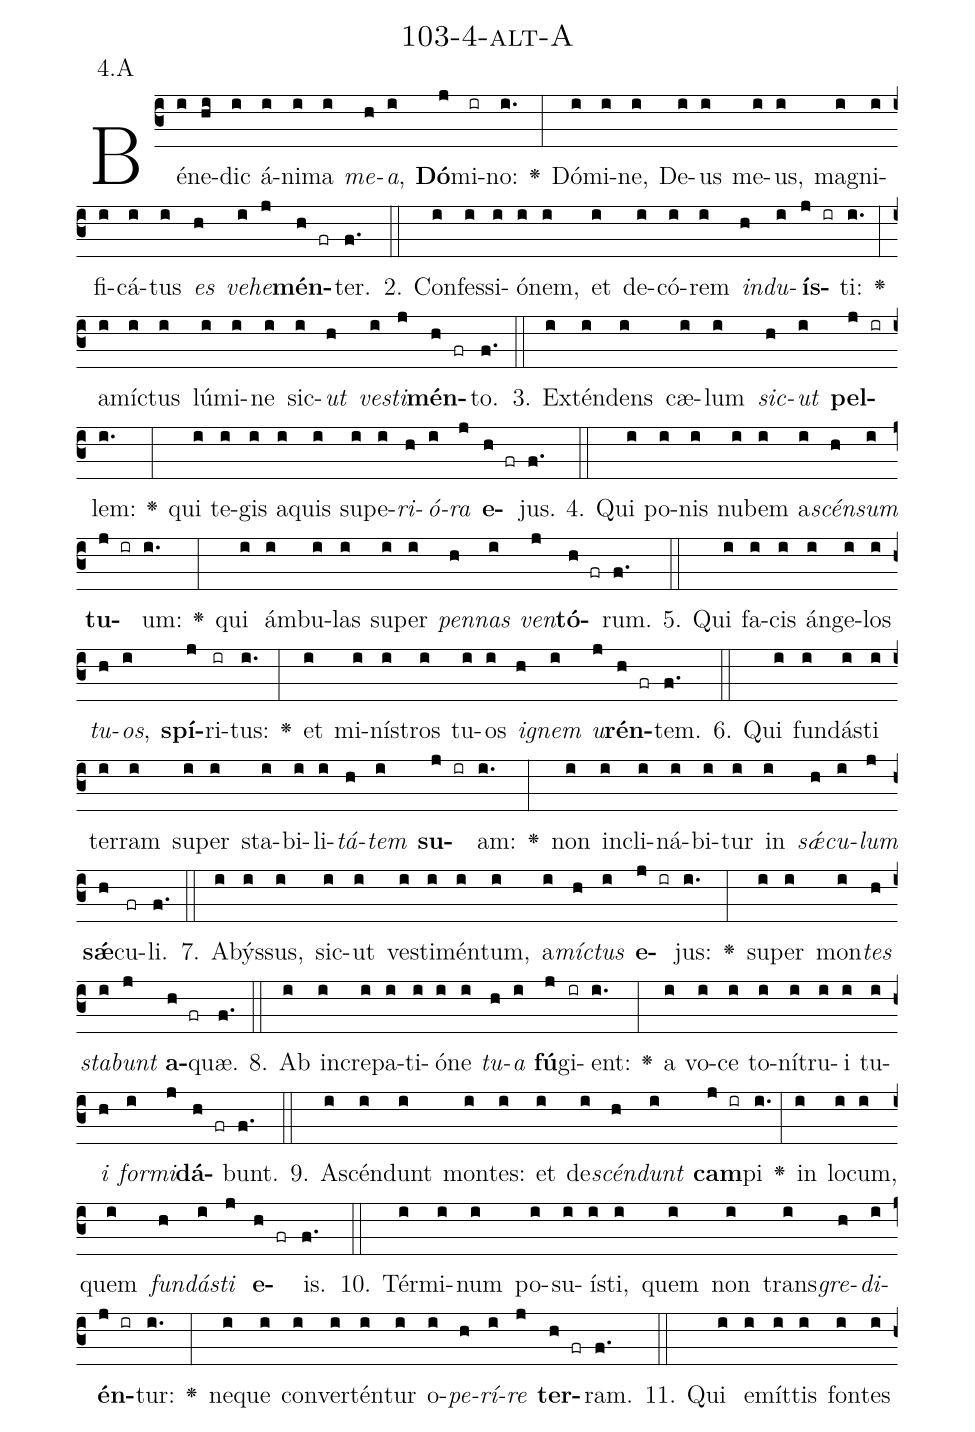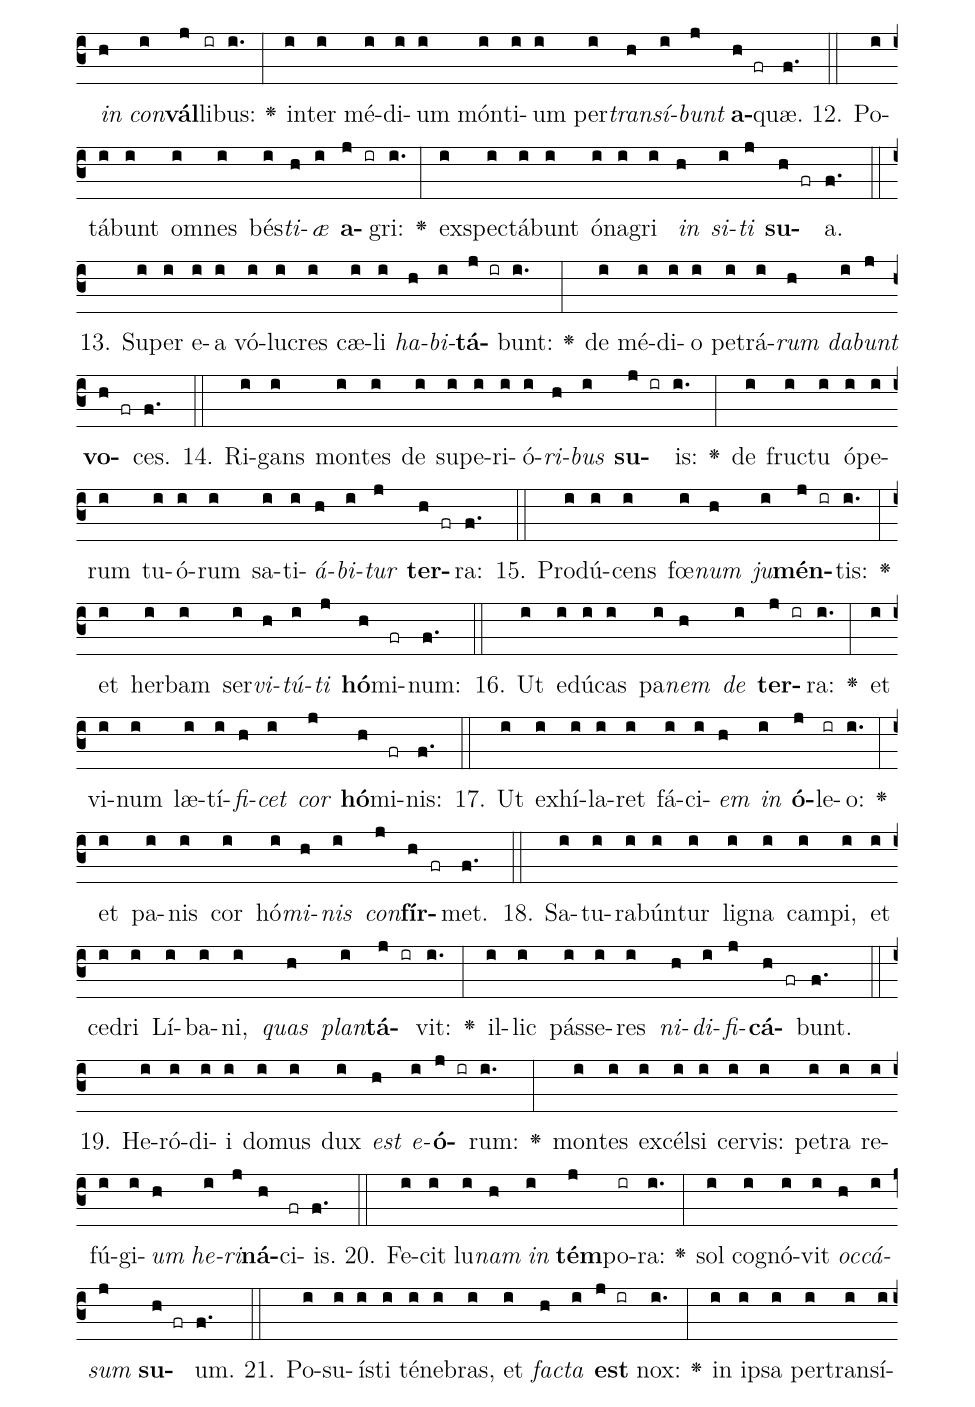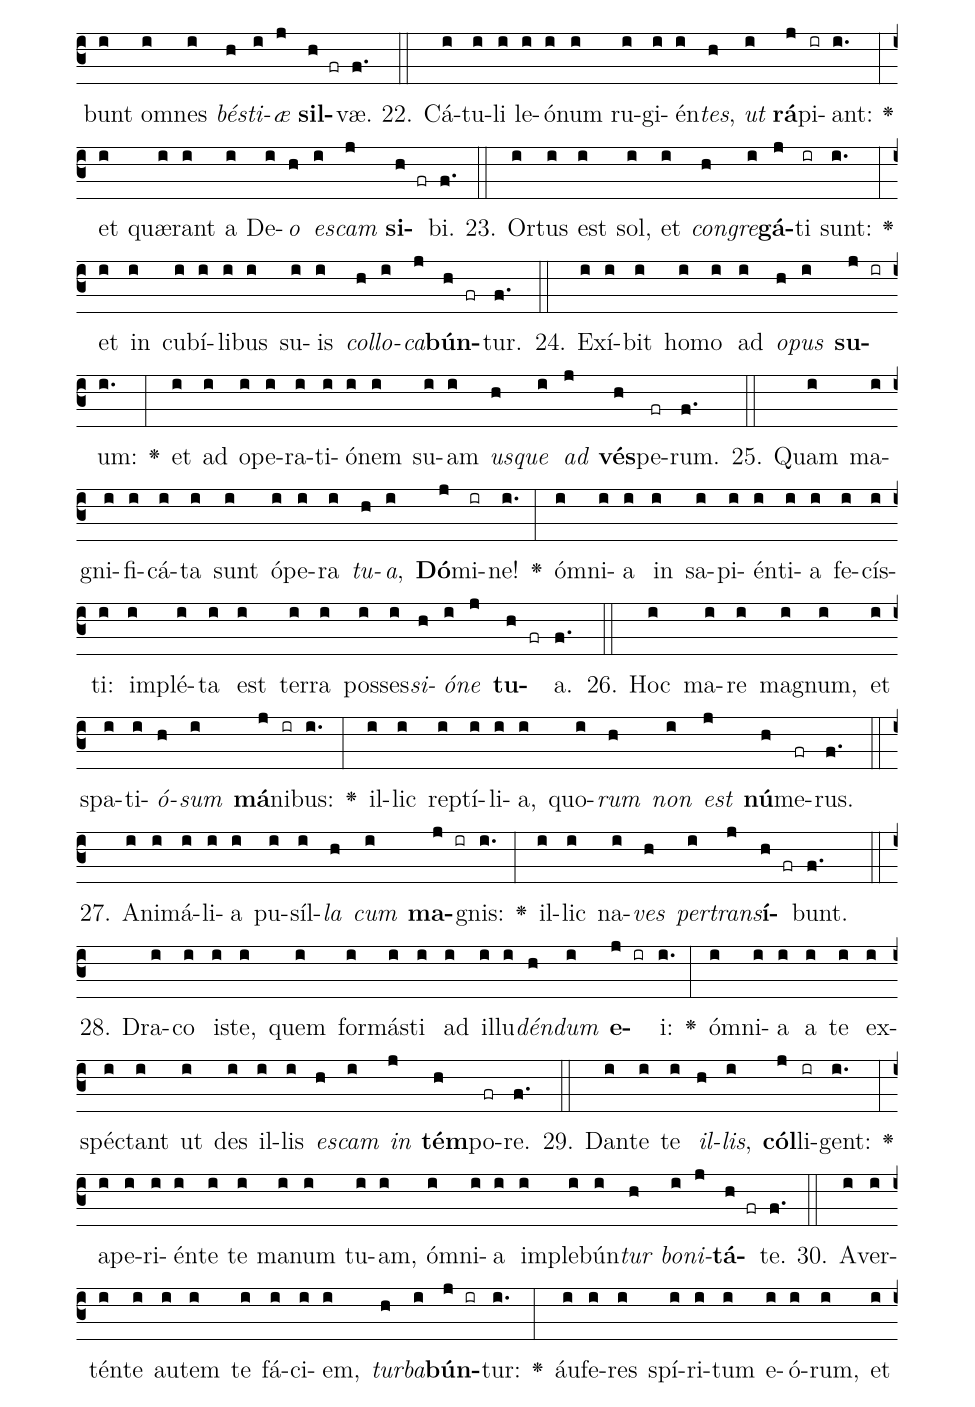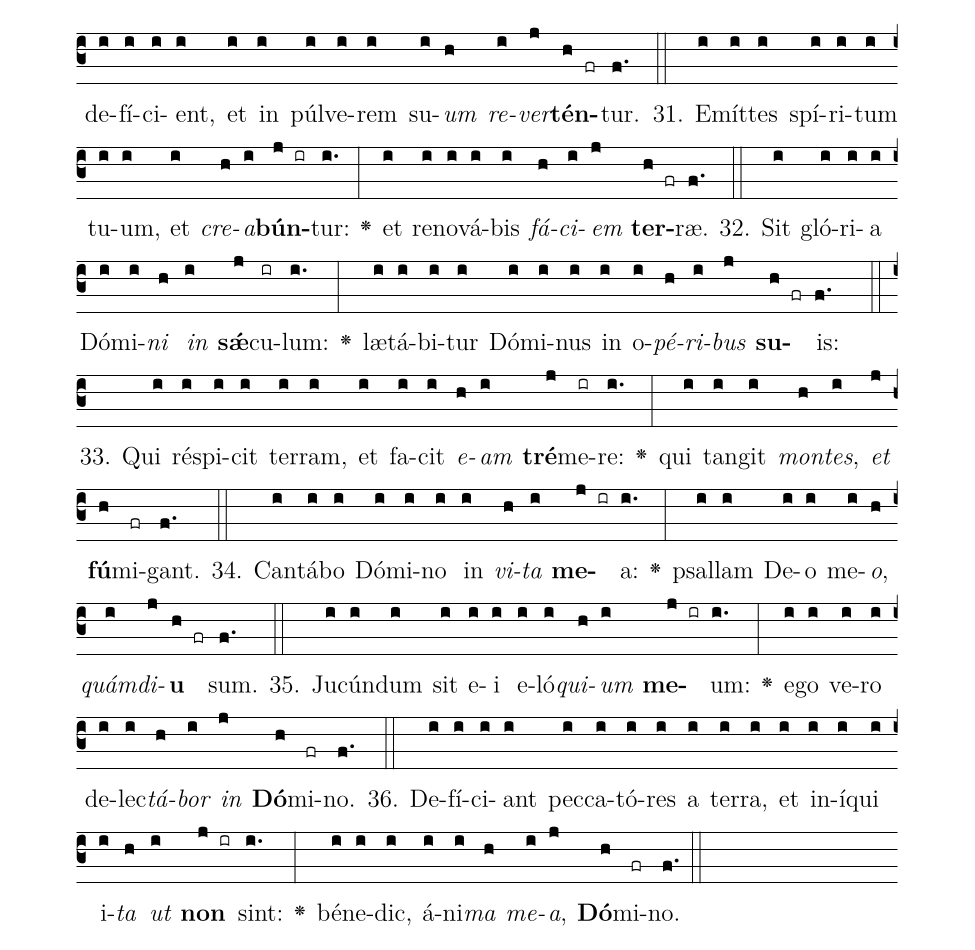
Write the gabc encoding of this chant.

name: 103-4-alt-A;
annotation: 4.A;
%%
(c3)Bé(i)ne(hi)dic(i) á(i)ni(i)ma(i) <i>me</i>(h)<i>a</i>,(i) <b>Dó</b>(j)mi(ir)no:(i.) <v>\greheightstar</v>(:) Dó(i)mi(i)ne,(i) De(i)us(i) me(i)us,(i) ma(i)gni(i)fi(i)cá(i)tus(i) <i>es</i>(h) <i>ve</i>(i)<i>he</i>(j)<b>mén</b>(h fr)ter.(f.) (::)
2. Con(i)fes(i)si(i)ó(i)nem,(i) et(i) de(i)có(i)rem(i) <i>ind</i>(h)<i>u</i>(i)<b>ís</b>(j ir)ti:(i.) <v>\greheightstar</v>(:) a(i)míc(i)tus(i) lú(i)mi(i)ne(i) sic(i)<i>ut</i>(h) <i>ves</i>(i)<i>ti</i>(j)<b>mén</b>(h fr)to.(f.) (::)
3. Ex(i)tén(i)dens(i) cæ(i)lum(i) <i>sic</i>(h)<i>ut</i>(i) <b>pel</b>(j ir)lem:(i.) <v>\greheightstar</v>(:) qui(i) te(i)gis(i) a(i)quis(i) su(i)pe(i)<i>ri</i>(h)<i>ó</i>(i)<i>ra</i>(j) <b>e</b>(h fr)jus.(f.) (::)
4. Qui(i) po(i)nis(i) nu(i)bem(i) a(i)<i>scén</i>(h)<i>sum</i>(i) <b>tu</b>(j ir)um:(i.) <v>\greheightstar</v>(:) qui(i) ám(i)bu(i)las(i) su(i)per(i) <i>pen</i>(h)<i>nas</i>(i) <i>ven</i>(j)<b>tó</b>(h fr)rum.(f.) (::)
5. Qui(i) fa(i)cis(i) án(i)ge(i)los(i) <i>tu</i>(h)<i>os</i>,(i) <b>spí</b>(j)ri(ir)tus:(i.) <v>\greheightstar</v>(:) et(i) mi(i)nís(i)tros(i) tu(i)os(i) <i>i</i>(h)<i>gnem</i>(i) <i>u</i>(j)<b>rén</b>(h fr)tem.(f.) (::)
6. Qui(i) fun(i)dás(i)ti(i) ter(i)ram(i) su(i)per(i) sta(i)bi(i)li(i)<i>tá</i>(h)<i>tem</i>(i) <b>su</b>(j ir)am:(i.) <v>\greheightstar</v>(:) non(i) in(i)cli(i)ná(i)bi(i)tur(i) in(i) <i>sǽ</i>(h)<i>cu</i>(i)<i>lum</i>(j) <b>sǽ</b>(h)cu(fr)li.(f.) (::)
7. A(i)býs(i)sus,(i) sic(i)ut(i) ves(i)ti(i)mén(i)tum,(i) a(i)<i>míc</i>(h)<i>tus</i>(i) <b>e</b>(j ir)jus:(i.) <v>\greheightstar</v>(:) su(i)per(i) mon(i)<i>tes</i>(h) <i>sta</i>(i)<i>bunt</i>(j) <b>a</b>(h fr)quæ.(f.) (::)
8. Ab(i) in(i)cre(i)pa(i)ti(i)ó(i)ne(i) <i>tu</i>(h)<i>a</i>(i) <b>fú</b>(j)gi(ir)ent:(i.) <v>\greheightstar</v>(:) a(i) vo(i)ce(i) to(i)ní(i)tru(i)i(i) tu(i)<i>i</i>(h) <i>for</i>(i)<i>mi</i>(j)<b>dá</b>(h fr)bunt.(f.) (::)
9. A(i)scén(i)dunt(i) mon(i)tes:(i) et(i) de(i)<i>scén</i>(h)<i>dunt</i>(i) <b>cam</b>(j ir)pi(i.) <v>\greheightstar</v>(:) in(i) lo(i)cum,(i) quem(i) <i>fun</i>(h)<i>dás</i>(i)<i>ti</i>(j) <b>e</b>(h fr)is.(f.) (::)
10. Tér(i)mi(i)num(i) po(i)su(i)ís(i)ti,(i) quem(i) non(i) trans(i)<i>gre</i>(h)<i>di</i>(i)<b>én</b>(j ir)tur:(i.) <v>\greheightstar</v>(:) ne(i)que(i) con(i)ver(i)tén(i)tur(i) o(i)<i>pe</i>(h)<i>rí</i>(i)<i>re</i>(j) <b>ter</b>(h fr)ram.(f.) (::)
11. Qui(i) e(i)mít(i)tis(i) fon(i)tes(i) <i>in</i>(h) <i>con</i>(i)<b>vál</b>(j)li(ir)bus:(i.) <v>\greheightstar</v>(:) in(i)ter(i) mé(i)di(i)um(i) món(i)ti(i)um(i) per(i)<i>trans</i>(h)<i>í</i>(i)<i>bunt</i>(j) <b>a</b>(h fr)quæ.(f.) (::)
12. Po(i)tá(i)bunt(i) om(i)nes(i) bés(i)<i>ti</i>(h)<i>æ</i>(i) <b>a</b>(j ir)gri:(i.) <v>\greheightstar</v>(:) ex(i)spec(i)tá(i)bunt(i) ó(i)na(i)gri(i) <i>in</i>(h) <i>si</i>(i)<i>ti</i>(j) <b>su</b>(h fr)a.(f.) (::)
13. Su(i)per(i) e(i)a(i) vó(i)lu(i)cres(i) cæ(i)li(i) <i>ha</i>(h)<i>bi</i>(i)<b>tá</b>(j ir)bunt:(i.) <v>\greheightstar</v>(:) de(i) mé(i)di(i)o(i) pe(i)trá(i)<i>rum</i>(h) <i>da</i>(i)<i>bunt</i>(j) <b>vo</b>(h fr)ces.(f.) (::)
14. Ri(i)gans(i) mon(i)tes(i) de(i) su(i)pe(i)ri(i)ó(i)<i>ri</i>(h)<i>bus</i>(i) <b>su</b>(j ir)is:(i.) <v>\greheightstar</v>(:) de(i) fruc(i)tu(i) ó(i)pe(i)rum(i) tu(i)ó(i)rum(i) sa(i)ti(i)<i>á</i>(h)<i>bi</i>(i)<i>tur</i>(j) <b>ter</b>(h fr)ra:(f.) (::)
15. Pro(i)dú(i)cens(i) fœ(i)<i>num</i>(h) <i>ju</i>(i)<b>mén</b>(j ir)tis:(i.) <v>\greheightstar</v>(:) et(i) her(i)bam(i) ser(i)<i>vi</i>(h)<i>tú</i>(i)<i>ti</i>(j) <b>hó</b>(h)mi(fr)num:(f.) (::)
16. Ut(i) e(i)dú(i)cas(i) pa(i)<i>nem</i>(h) <i>de</i>(i) <b>ter</b>(j ir)ra:(i.) <v>\greheightstar</v>(:) et(i) vi(i)num(i) læ(i)tí(i)<i>fi</i>(h)<i>cet</i>(i) <i>cor</i>(j) <b>hó</b>(h)mi(fr)nis:(f.) (::)
17. Ut(i) ex(i)hí(i)la(i)ret(i) fá(i)ci(i)<i>em</i>(h) <i>in</i>(i) <b>ó</b>(j)le(ir)o:(i.) <v>\greheightstar</v>(:) et(i) pa(i)nis(i) cor(i) hó(i)<i>mi</i>(h)<i>nis</i>(i) <i>con</i>(j)<b>fír</b>(h fr)met.(f.) (::)
18. Sa(i)tu(i)ra(i)bún(i)tur(i) li(i)gna(i) cam(i)pi,(i) et(i) ce(i)dri(i) Lí(i)ba(i)ni,(i) <i>quas</i>(h) <i>plan</i>(i)<b>tá</b>(j ir)vit:(i.) <v>\greheightstar</v>(:) il(i)lic(i) pás(i)se(i)res(i) <i>ni</i>(h)<i>di</i>(i)<i>fi</i>(j)<b>cá</b>(h fr)bunt.(f.) (::)
19. He(i)ró(i)di(i)i(i) do(i)mus(i) dux(i) <i>est</i>(h) <i>e</i>(i)<b>ó</b>(j ir)rum:(i.) <v>\greheightstar</v>(:) mon(i)tes(i) ex(i)cél(i)si(i) cer(i)vis:(i) pe(i)tra(i) re(i)fú(i)gi(i)<i>um</i>(h) <i>he</i>(i)<i>ri</i>(j)<b>ná</b>(h)ci(fr)is.(f.) (::)
20. Fe(i)cit(i) lu(i)<i>nam</i>(h) <i>in</i>(i) <b>tém</b>(j)po(ir)ra:(i.) <v>\greheightstar</v>(:) sol(i) co(i)gnó(i)vit(i) <i>oc</i>(h)<i>cá</i>(i)<i>sum</i>(j) <b>su</b>(h fr)um.(f.) (::)
21. Po(i)su(i)ís(i)ti(i) té(i)ne(i)bras,(i) et(i) <i>fac</i>(h)<i>ta</i>(i) <b>est</b>(j ir) nox:(i.) <v>\greheightstar</v>(:) in(i) ip(i)sa(i) per(i)trans(i)í(i)bunt(i) om(i)nes(i) <i>bés</i>(h)<i>ti</i>(i)<i>æ</i>(j) <b>sil</b>(h fr)væ.(f.) (::)
22. Cá(i)tu(i)li(i) le(i)ó(i)num(i) ru(i)gi(i)én(i)<i>tes</i>,(h) <i>ut</i>(i) <b>rá</b>(j)pi(ir)ant:(i.) <v>\greheightstar</v>(:) et(i) quæ(i)rant(i) a(i) De(i)<i>o</i>(h) <i>es</i>(i)<i>cam</i>(j) <b>si</b>(h fr)bi.(f.) (::)
23. Or(i)tus(i) est(i) sol,(i) et(i) <i>con</i>(h)<i>gre</i>(i)<b>gá</b>(j)ti(ir) sunt:(i.) <v>\greheightstar</v>(:) et(i) in(i) cu(i)bí(i)li(i)bus(i) su(i)is(i) <i>col</i>(h)<i>lo</i>(i)<i>ca</i>(j)<b>bún</b>(h fr)tur.(f.) (::)
24. Ex(i)í(i)bit(i) ho(i)mo(i) ad(i) <i>o</i>(h)<i>pus</i>(i) <b>su</b>(j ir)um:(i.) <v>\greheightstar</v>(:) et(i) ad(i) o(i)pe(i)ra(i)ti(i)ó(i)nem(i) su(i)am(i) <i>us</i>(h)<i>que</i>(i) <i>ad</i>(j) <b>vés</b>(h)pe(fr)rum.(f.) (::)
25. Quam(i) ma(i)gni(i)fi(i)cá(i)ta(i) sunt(i) ó(i)pe(i)ra(i) <i>tu</i>(h)<i>a</i>,(i) <b>Dó</b>(j)mi(ir)ne!(i.) <v>\greheightstar</v>(:) óm(i)ni(i)a(i) in(i) sa(i)pi(i)én(i)ti(i)a(i) fe(i)cís(i)ti:(i) im(i)plé(i)ta(i) est(i) ter(i)ra(i) pos(i)ses(i)<i>si</i>(h)<i>ó</i>(i)<i>ne</i>(j) <b>tu</b>(h fr)a.(f.) (::)
26. Hoc(i) ma(i)re(i) ma(i)gnum,(i) et(i) spa(i)ti(i)<i>ó</i>(h)<i>sum</i>(i) <b>má</b>(j)ni(ir)bus:(i.) <v>\greheightstar</v>(:) il(i)lic(i) rep(i)tí(i)li(i)a,(i) quo(i)<i>rum</i>(h) <i>non</i>(i) <i>est</i>(j) <b>nú</b>(h)me(fr)rus.(f.) (::)
27. A(i)ni(i)má(i)li(i)a(i) pu(i)síl(i)<i>la</i>(h) <i>cum</i>(i) <b>ma</b>(j ir)gnis:(i.) <v>\greheightstar</v>(:) il(i)lic(i) na(i)<i>ves</i>(h) <i>per</i>(i)<i>trans</i>(j)<b>í</b>(h fr)bunt.(f.) (::)
28. Dra(i)co(i) is(i)te,(i) quem(i) for(i)más(i)ti(i) ad(i) il(i)lu(i)<i>dén</i>(h)<i>dum</i>(i) <b>e</b>(j ir)i:(i.) <v>\greheightstar</v>(:) óm(i)ni(i)a(i) a(i) te(i) ex(i)spéc(i)tant(i) ut(i) des(i) il(i)lis(i) <i>es</i>(h)<i>cam</i>(i) <i>in</i>(j) <b>tém</b>(h)po(fr)re.(f.) (::)
29. Dan(i)te(i) te(i) <i>il</i>(h)<i>lis</i>,(i) <b>cól</b>(j)li(ir)gent:(i.) <v>\greheightstar</v>(:) a(i)pe(i)ri(i)én(i)te(i) te(i) ma(i)num(i) tu(i)am,(i) óm(i)ni(i)a(i) im(i)ple(i)bún(i)<i>tur</i>(h) <i>bo</i>(i)<i>ni</i>(j)<b>tá</b>(h fr)te.(f.) (::)
30. A(i)ver(i)tén(i)te(i) au(i)tem(i) te(i) fá(i)ci(i)em,(i) <i>tur</i>(h)<i>ba</i>(i)<b>bún</b>(j ir)tur:(i.) <v>\greheightstar</v>(:) áu(i)fe(i)res(i) spí(i)ri(i)tum(i) e(i)ó(i)rum,(i) et(i) de(i)fí(i)ci(i)ent,(i) et(i) in(i) púl(i)ve(i)rem(i) su(i)<i>um</i>(h) <i>re</i>(i)<i>ver</i>(j)<b>tén</b>(h fr)tur.(f.) (::)
31. E(i)mít(i)tes(i) spí(i)ri(i)tum(i) tu(i)um,(i) et(i) <i>cre</i>(h)<i>a</i>(i)<b>bún</b>(j ir)tur:(i.) <v>\greheightstar</v>(:) et(i) re(i)no(i)vá(i)bis(i) <i>fá</i>(h)<i>ci</i>(i)<i>em</i>(j) <b>ter</b>(h fr)ræ.(f.) (::)
32. Sit(i) gló(i)ri(i)a(i) Dó(i)mi(i)<i>ni</i>(h) <i>in</i>(i) <b>sǽ</b>(j)cu(ir)lum:(i.) <v>\greheightstar</v>(:) læ(i)tá(i)bi(i)tur(i) Dó(i)mi(i)nus(i) in(i) o(i)<i>pé</i>(h)<i>ri</i>(i)<i>bus</i>(j) <b>su</b>(h fr)is:(f.) (::)
33. Qui(i) ré(i)spi(i)cit(i) ter(i)ram,(i) et(i) fa(i)cit(i) <i>e</i>(h)<i>am</i>(i) <b>tré</b>(j)me(ir)re:(i.) <v>\greheightstar</v>(:) qui(i) tan(i)git(i) <i>mon</i>(h)<i>tes</i>,(i) <i>et</i>(j) <b>fú</b>(h)mi(fr)gant.(f.) (::)
34. Can(i)tá(i)bo(i) Dó(i)mi(i)no(i) in(i) <i>vi</i>(h)<i>ta</i>(i) <b>me</b>(j ir)a:(i.) <v>\greheightstar</v>(:) psal(i)lam(i) De(i)o(i) me(i)<i>o</i>,(h) <i>quám</i>(i)<i>di</i>(j)<b>u</b>(h fr) sum.(f.) (::)
35. Ju(i)cún(i)dum(i) sit(i) e(i)i(i) e(i)ló(i)<i>qui</i>(h)<i>um</i>(i) <b>me</b>(j ir)um:(i.) <v>\greheightstar</v>(:) e(i)go(i) ve(i)ro(i) de(i)lec(i)<i>tá</i>(h)<i>bor</i>(i) <i>in</i>(j) <b>Dó</b>(h)mi(fr)no.(f.) (::)
36. De(i)fí(i)ci(i)ant(i) pec(i)ca(i)tó(i)res(i) a(i) ter(i)ra,(i) et(i) in(i)í(i)qui(i) i(i)<i>ta</i>(h) <i>ut</i>(i) <b>non</b>(j ir) sint:(i.) <v>\greheightstar</v>(:) bé(i)ne(i)dic,(i) á(i)ni(i)<i>ma</i>(h) <i>me</i>(i)<i>a</i>,(j) <b>Dó</b>(h)mi(fr)no.(f.) (::)
